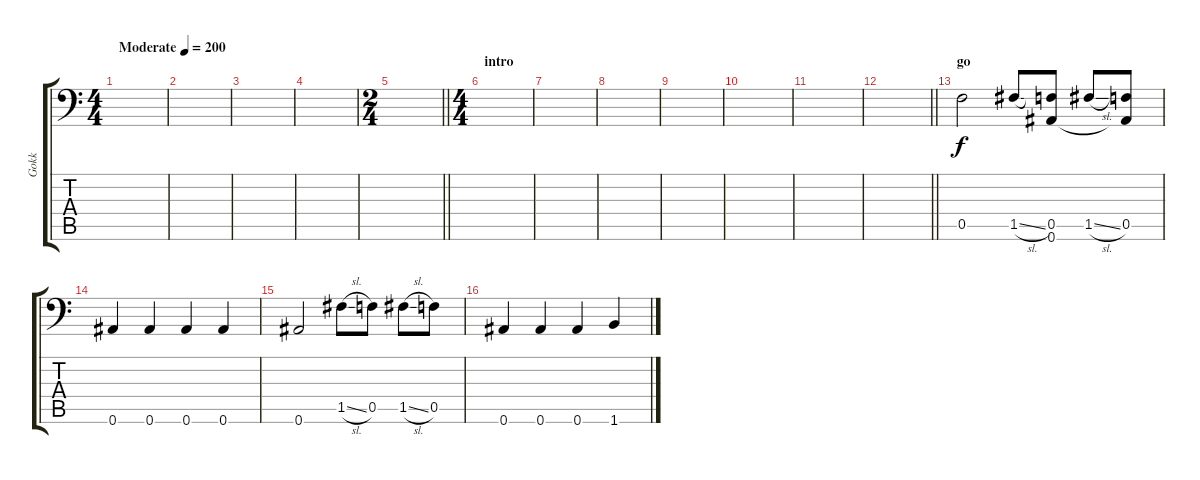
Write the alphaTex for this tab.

\track ("Gokk" "Gokk") {instrument electricbassfinger}
\staff {score tabs}
\tuning (C4 G3 Eb3 Bb2 F2 Bb1) {hide}
\ts (4 4)
\tempo (200 "Moderate")
\clef f4
\ks c
|
|
|
|
\ts (2 4)
\barLineRight lightlight
|
\ts (4 4)
\section ("" "intro")
|
|
|
|
|
|
\barLineRight lightlight
|
\section ("" "go")
0.5.2 1.5{sl}.8 (0.5 0.6).8 1.5{sl}.8 (0.5 0.6{t}).8 |
0.6.4 0.6.4 0.6.4 0.6.4 |
0.6.2 1.5{sl}.8 0.5.8 1.5{sl}.8 0.5.8 |
0.6.4 0.6.4 0.6.4 1.6.4
